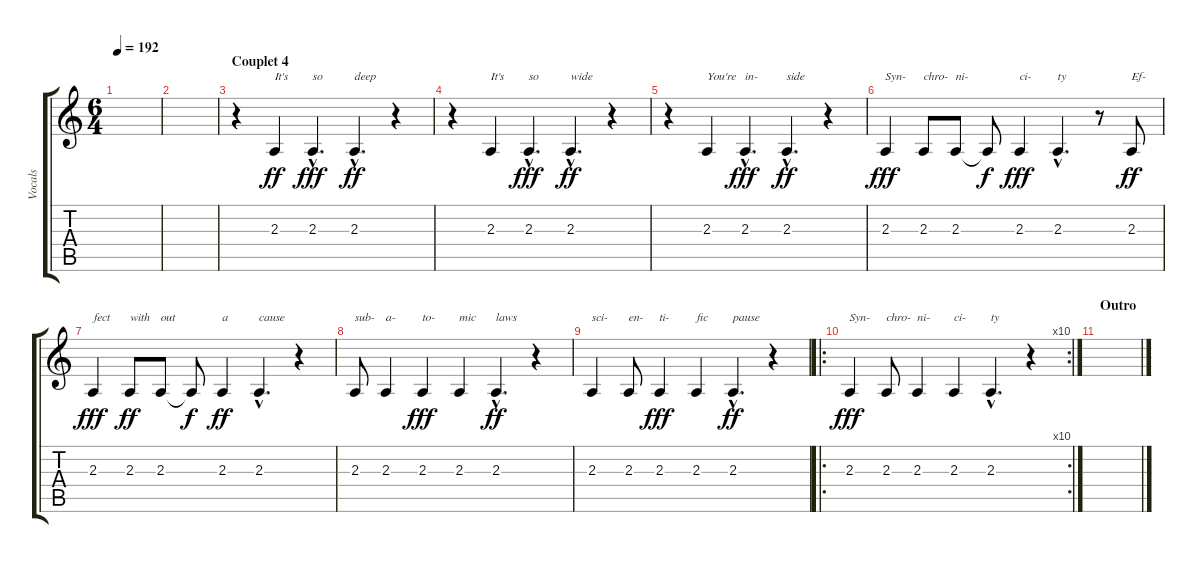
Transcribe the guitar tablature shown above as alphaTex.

\track ("Vocals" "Vocals") {instrument clarinet}
\staff {score tabs}
\tuning (E4 B3 G3 D3 A2 E2) {hide}
\ts (6 4)
\tempo 192
\clef g2
\ks c
|
|
\section ("" "Couplet 4")
r.4 2.3.4{txt "It's" dy ff} 2.3{hac}.4{d txt "so" dy fff} 2.3{hac}.4{d txt "deep" dy ff} r.4 |
r.4 2.3.4{txt "It's"} 2.3{hac}.4{d txt "so" dy fff} 2.3{hac}.4{d txt "wide" dy ff} r.4 |
r.4 2.3.4{txt "You're"} 2.3{hac}.4{d txt "in-" dy fff} 2.3{hac}.4{d txt "side" dy ff} r.4 |
2.3.4{txt "Syn-" dy fff} 2.3.8{txt "chro-"} 2.3.8{txt "ni-"} 2.3{t}.8{dy f} 2.3.4{txt "ci-" dy fff} 2.3{hac}.4{d txt "ty"} r.8 2.3.8{txt "Ef-" dy ff} |
2.3.4{txt "fect" dy fff} 2.3.8{txt "with" dy ff} 2.3.8{txt "out"} 2.3{t}.8{dy f} 2.3.4{txt "a" dy ff} 2.3{hac}.4{d txt "cause"} r.4 |
2.3.8{txt "sub-"} 2.3.4{txt "a-"} 2.3.4{txt "to-" dy fff} 2.3.4{txt "mic"} 2.3{hac}.4{d txt "laws" dy ff} r.4 |
2.3.4{txt "sci-"} 2.3.8{txt "en-"} 2.3.4{txt "ti-" dy fff} 2.3.4{txt "fic"} 2.3{hac}.4{d txt "pause" dy ff} r.4 |
\ro
\rc 10
2.3.4{txt "Syn-" dy fff} 2.3.8{txt "chro-"} 2.3.4{txt "ni-"} 2.3.4{txt "ci-"} 2.3{hac}.4{d txt "ty"} r.4 |
\section ("" "Outro")
